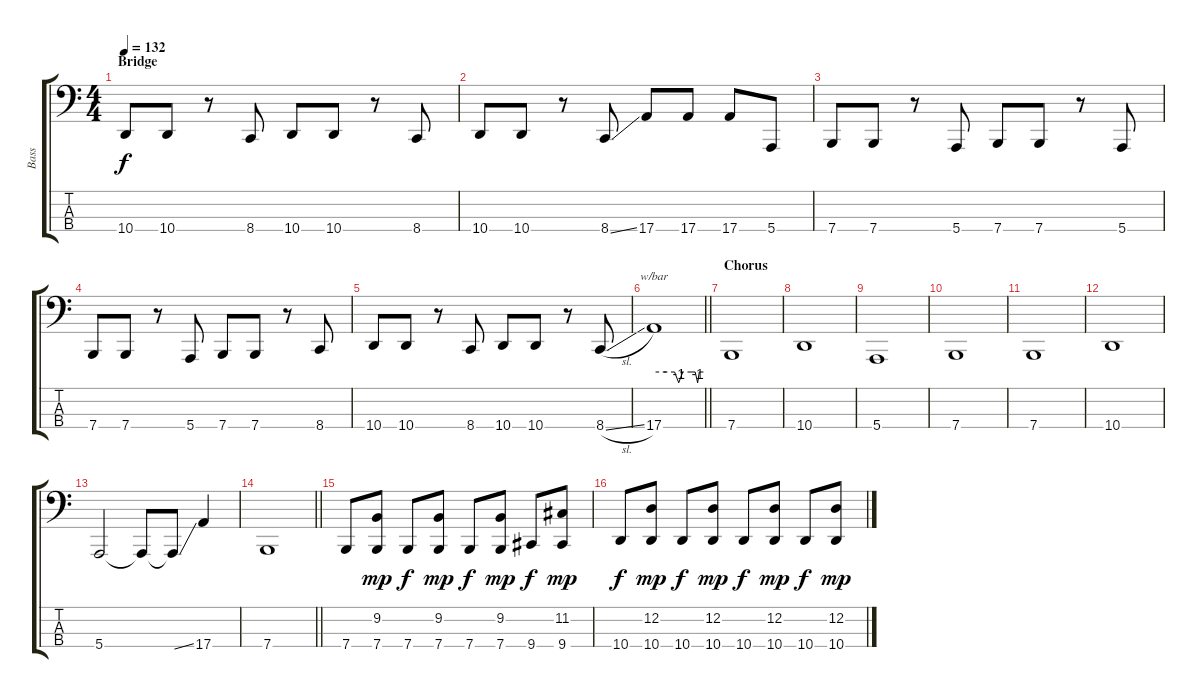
\track ("Bass" "Bass") {instrument lead8bassandlead}
\staff {score tabs}
\tuning (G2 D2 A1 E1) {hide}
\ts (4 4)
\section ("" "Bridge")
\tempo 132
\clef f4
\ks c
10.4.8{dy f} 10.4.8 r.8 8.4.8 10.4.8 10.4.8 r.8 8.4.8 |
10.4.8 10.4.8 r.8 8.4{ss}.8 17.4.8 17.4.8 17.4.8 5.4.8 |
7.4.8 7.4.8 r.8 5.4.8 7.4.8 7.4.8 r.8 5.4.8 |
7.4.8 7.4.8 r.8 5.4.8 7.4.8 7.4.8 r.8 8.4.8 |
10.4.8 10.4.8 r.8 8.4.8 10.4.8 10.4.8 r.8 8.4{sl}.8 |
\barLineRight lightlight
17.4.1{tbe (custom default 0 0 15 0 25 0 30 -4 35 0 45 0 50 0 53 -4 55 0 60 0)} |
\section ("" "Chorus")
7.4.1 |
10.4.1 |
5.4.1 |
7.4.1 |
7.4.1 |
10.4.1 |
5.4.2 5.4{t}.8 5.4{ss t}.8 17.4.4 |
\barLineRight lightlight
7.4.1 |
7.4.8 (9.2 7.4).8{dy mp} 7.4.8{dy f} (9.2 7.4).8{dy mp} 7.4.8{dy f} (9.2 7.4).8{dy mp} 9.4.8{dy f} (11.2 9.4).8{dy mp} |
10.4.8{dy f} (12.2 10.4).8{dy mp} 10.4.8{dy f} (12.2 10.4).8{dy mp} 10.4.8{dy f} (12.2 10.4).8{dy mp} 10.4.8{dy f} (12.2 10.4).8{dy mp}
